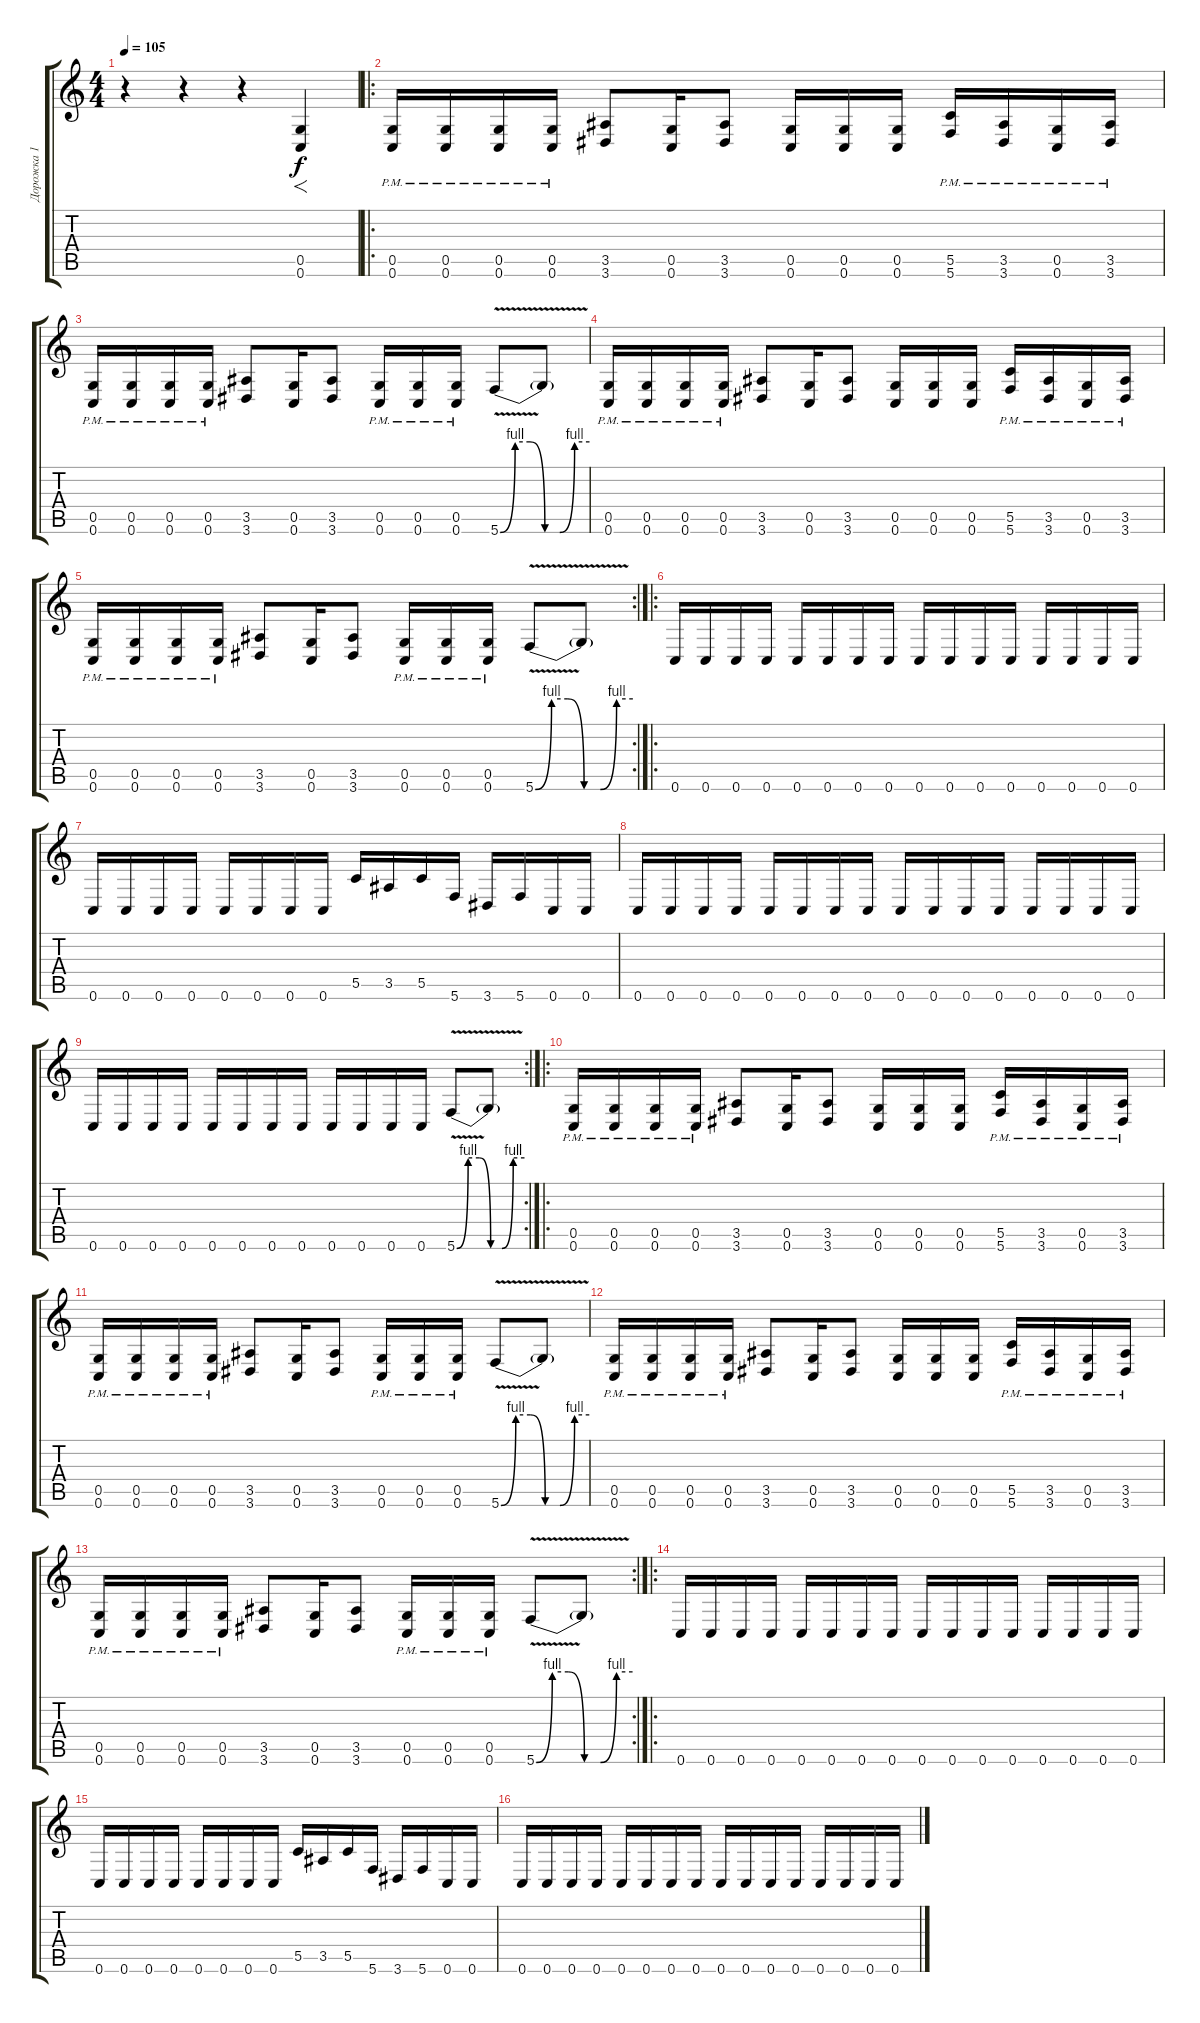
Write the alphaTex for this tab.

\track ("Дорожка 1" "Дорожка 1") {instrument distortionguitar}
\staff {score tabs}
\tuning (D4 A3 F3 C3 G2 C2) {hide}
\ts (4 4)
\tempo 105
\clef g2
\ks c
r.4{dy f instrument distortionguitar} r.4 r.4 (0.5 0.6).4{f} |
\ro
(0.5{pm} 0.6{pm}).16{instrument distortionguitar} (0.5{pm} 0.6{pm}).16 (0.5{pm} 0.6{pm}).16 (0.5{pm} 0.6{pm}).16 (3.5 3.6).8 (0.5 0.6).16 (3.5 3.6).8 (0.5 0.6).16 (0.5 0.6).16 (0.5 0.6).16 (5.5{pm} 5.6{pm}).16 (3.5{pm} 3.6{pm}).16 (0.5{pm} 0.6{pm}).16 (3.5{pm} 3.6{pm}).16 |
(0.5{pm} 0.6{pm}).16 (0.5{pm} 0.6{pm}).16 (0.5{pm} 0.6{pm}).16 (0.5{pm} 0.6{pm}).16 (3.5 3.6).8 (0.5 0.6).16 (3.5 3.6).8 (0.5{pm} 0.6{pm}).16 (0.5{pm} 0.6{pm}).16 (0.5{pm} 0.6{pm}).16 5.6{be (custom 0 0 10 4 20 4 30 0 40 0 50 4 60 4) v}.8{instrument guitarharmonics} 5.6{t}.8 |
(0.5{pm} 0.6{pm}).16{instrument distortionguitar} (0.5{pm} 0.6{pm}).16 (0.5{pm} 0.6{pm}).16 (0.5{pm} 0.6{pm}).16 (3.5 3.6).8 (0.5 0.6).16 (3.5 3.6).8 (0.5 0.6).16 (0.5 0.6).16 (0.5 0.6).16 (5.5{pm} 5.6{pm}).16 (3.5{pm} 3.6{pm}).16 (0.5{pm} 0.6{pm}).16 (3.5{pm} 3.6{pm}).16 |
\rc 2
(0.5{pm} 0.6{pm}).16 (0.5{pm} 0.6{pm}).16 (0.5{pm} 0.6{pm}).16 (0.5{pm} 0.6{pm}).16 (3.5 3.6).8 (0.5 0.6).16 (3.5 3.6).8 (0.5{pm} 0.6{pm}).16 (0.5{pm} 0.6).16 (0.5{pm} 0.6{pm}).16 5.6{be (custom 0 0 10 4 20 4 30 0 40 0 50 4 60 4) v}.8{instrument guitarharmonics} 5.6{t}.8 |
\ro
0.6.16{instrument distortionguitar} 0.6.16 0.6.16 0.6.16 0.6.16 0.6.16 0.6.16 0.6.16 0.6.16 0.6.16 0.6.16 0.6.16 0.6.16 0.6.16 0.6.16 0.6.16 |
0.6.16 0.6.16 0.6.16 0.6.16 0.6.16 0.6.16 0.6.16 0.6.16 5.5.16 3.5.16 5.5.16 5.6.16 3.6.16 5.6.16 0.6.16 0.6.16 |
0.6.16{instrument distortionguitar} 0.6.16 0.6.16 0.6.16 0.6.16 0.6.16 0.6.16 0.6.16 0.6.16 0.6.16 0.6.16 0.6.16 0.6.16 0.6.16 0.6.16 0.6.16 |
\rc 2
0.6.16 0.6.16 0.6.16 0.6.16 0.6.16 0.6.16 0.6.16 0.6.16 0.6.16 0.6.16 0.6.16 0.6.16 5.6{be (custom 0 0 10 4 20 4 30 0 40 0 50 4 60 4) v}.8{instrument guitarharmonics} 5.6{t}.8 |
\ro
(0.5{pm} 0.6{pm}).16{instrument distortionguitar} (0.5{pm} 0.6{pm}).16 (0.5{pm} 0.6{pm}).16 (0.5{pm} 0.6{pm}).16 (3.5 3.6).8 (0.5 0.6).16 (3.5 3.6).8 (0.5 0.6).16 (0.5 0.6).16 (0.5 0.6).16 (5.5{pm} 5.6{pm}).16 (3.5{pm} 3.6{pm}).16 (0.5{pm} 0.6{pm}).16 (3.5{pm} 3.6{pm}).16 |
(0.5{pm} 0.6{pm}).16 (0.5{pm} 0.6{pm}).16 (0.5{pm} 0.6{pm}).16 (0.5{pm} 0.6{pm}).16 (3.5 3.6).8 (0.5 0.6).16 (3.5 3.6).8 (0.5{pm} 0.6{pm}).16 (0.5{pm} 0.6{pm}).16 (0.5{pm} 0.6{pm}).16 5.6{be (custom 0 0 10 4 20 4 30 0 40 0 50 4 60 4) v}.8{instrument guitarharmonics} 5.6{t}.8 |
(0.5{pm} 0.6{pm}).16{instrument distortionguitar} (0.5{pm} 0.6{pm}).16 (0.5{pm} 0.6{pm}).16 (0.5{pm} 0.6{pm}).16 (3.5 3.6).8 (0.5 0.6).16 (3.5 3.6).8 (0.5 0.6).16 (0.5 0.6).16 (0.5 0.6).16 (5.5{pm} 5.6{pm}).16 (3.5{pm} 3.6{pm}).16 (0.5{pm} 0.6{pm}).16 (3.5{pm} 3.6{pm}).16 |
\rc 2
(0.5{pm} 0.6{pm}).16 (0.5{pm} 0.6{pm}).16 (0.5{pm} 0.6{pm}).16 (0.5{pm} 0.6{pm}).16 (3.5 3.6).8 (0.5 0.6).16 (3.5 3.6).8 (0.5{pm} 0.6{pm}).16 (0.5{pm} 0.6).16 (0.5{pm} 0.6{pm}).16 5.6{be (custom 0 0 10 4 20 4 30 0 40 0 50 4 60 4) v}.8{instrument guitarharmonics} 5.6{t}.8 |
\ro
0.6.16{instrument distortionguitar} 0.6.16 0.6.16 0.6.16 0.6.16 0.6.16 0.6.16 0.6.16 0.6.16 0.6.16 0.6.16 0.6.16 0.6.16 0.6.16 0.6.16 0.6.16 |
0.6.16 0.6.16 0.6.16 0.6.16 0.6.16 0.6.16 0.6.16 0.6.16 5.5.16 3.5.16 5.5.16 5.6.16 3.6.16 5.6.16 0.6.16 0.6.16 |
0.6.16{instrument distortionguitar} 0.6.16 0.6.16 0.6.16 0.6.16 0.6.16 0.6.16 0.6.16 0.6.16 0.6.16 0.6.16 0.6.16 0.6.16 0.6.16 0.6.16 0.6.16
